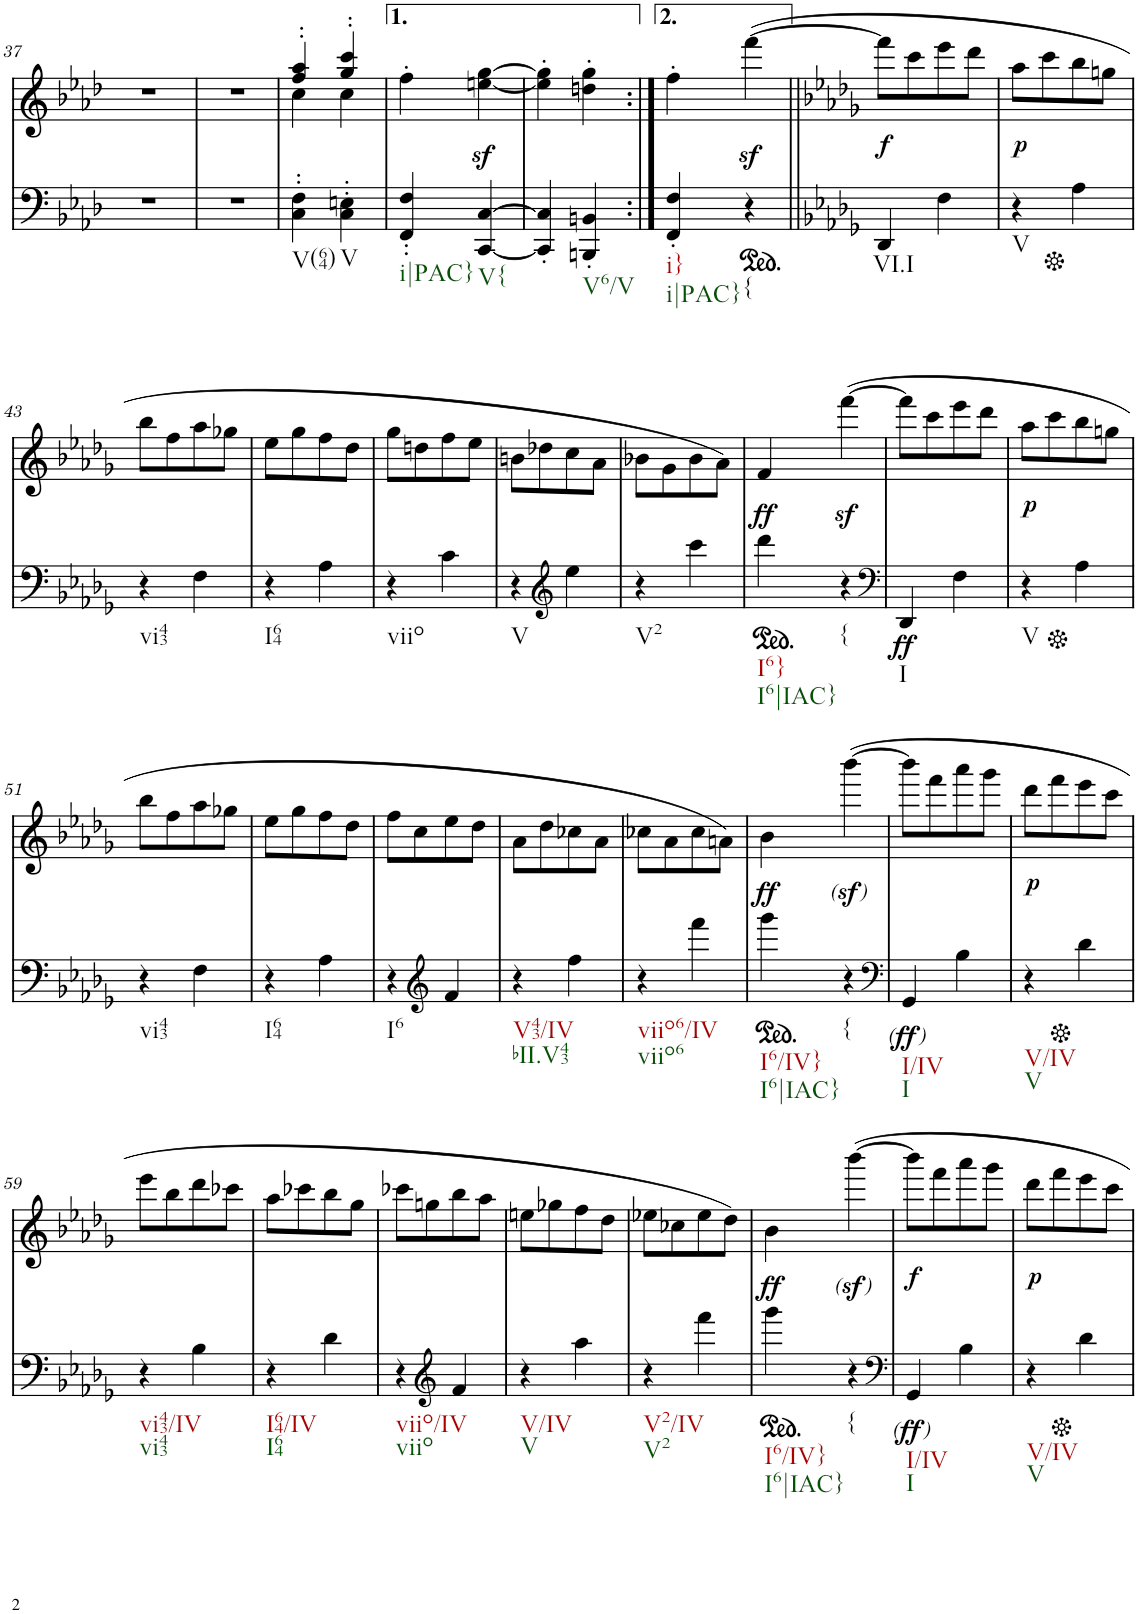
**kern	**dynam	**kern	**text	**dynam
*part2	*part2	*part1	*part1	*part1
*staff2	*staff2	*staff1	*staff1	*staff1
*I"piano	*	*I"piano	*	*
*I'Pno	*	*I'Pno	*	*
!!LO:PB:g=z
*clefF4	*	*clefG2	*	*
*k[b-e-a-d-]	*	*k[b-e-a-d-]	*	*
*f:	*	*f:	*	*
*M2/4	*	*M2/4	*	*
=37	=37	=37	=37	=37
2r	.	2r	.	.
=38	=38	=38	=38	=38
2r	.	2r	.	.
=39	=39	=39	=39	=39
*	*	*^	*	*
!LO:TX:b:t=V(64)	!	!	!	!	!
4C\'> 4F\'>	.	4ff/' 4aa-/'	4cc\	.	.
!LO:TX:b:t=V	!	!	!	!	!
4C\'> 4En\'>	.	4gg/' 4ccc/'	4cc\	.	.
=40	=40	=40	=40	=40	=40
!LO:TX:b:t=i|PAC}	!	!	!	!	!
*	*	*v	*v	*	*
4FF/' 4F/'	.	4ff'\	.	.
!LO:TX:b:t=V{	!	!	!	!
[4CC/ [4C/	.	[4een\z< [4gg\z<	.	.
=40X1	=40X1	=40X1	=40X1	=40X1
4CC/]' 4C/]'	.	4ee\]' 4gg\]'	.	.
!LO:TX:b:t=V6/V	!	!	!	!
4BBBn/' 4BBn/'	.	4ddn\' 4gg\'	.	.
=40X2:|!	=40X2:|!	=40X2:|!	=40X2:|!	=40X2:|!
!LO:TX:b:t=i}	!	!	!	!
!LO:TX:b:t=i|PAC}	!	!	!	!
4FF/' 4F/'	.	4ff'\	.	.
*ped	*	*	*	*
!LO:TX:b:t={	!	!	!	!
4r	.	([4fffz<\	.	.
=41||	=41||	=41||	=41||	=41||
*k[b-e-a-d-g-]	*	*k[b-e-a-d-g-]	*	*
!LO:TX:b:t=VI.I	!	!	!	!
!	!	!	!LO:LY:b	!
4DD-/	.	8fff\L]	.	.
.	.	8ccc\	.	.
4F\	.	8eee-\	.	.
.	.	8ddd-\J	.	.
=42	=42	=42	=42	=42
!LO:TX:b:t=V	!	!	!	!
!	!	!	!LO:LY:b	!
4r	.	8aa-\L	.	.
.	.	8ccc\	.	.
*Xped	*	*	*	*
4A-\	.	8bb-\	.	.
.	.	8ggn\J	.	.
!!LO:LB:g=z
=43	=43	=43	=43	=43
!LO:TX:b:t=vi43	!	!	!	!
4r	.	8bb-\L	.	.
.	.	8ff\	.	.
4F\	.	8aa-\	.	.
.	.	8gg-X\J	.	.
=44	=44	=44	=44	=44
!LO:TX:b:t=I64	!	!	!	!
4r	.	8ee-\L	.	.
.	.	8gg-\	.	.
4A-\	.	8ff\	.	.
.	.	8dd-\J	.	.
=45	=45	=45	=45	=45
!LO:TX:b:t=viio	!	!	!	!
4r	.	8gg-\L	.	.
.	.	8ddn\	.	.
4c\	.	8ff\	.	.
.	.	8ee-\J	.	.
=46	=46	=46	=46	=46
!LO:TX:b:t=V	!	!	!	!
4r	.	8bn\L	.	.
.	.	8dd-X\	.	.
*clefG2	*	*	*	*
4ee-\	.	8cc\	.	.
.	.	8a-\J	.	.
=47	=47	=47	=47	=47
!LO:TX:b:t=V2	!	!	!	!
4r	.	8b-X\L	.	.
.	.	8g-\	.	.
4ccc\	.	8b-\	.	.
.	.	8a-\J)	.	.
=48	=48	=48	=48	=48
*ped	*	*	*	*
!LO:TX:b:t=I6}	!	!	!	!
!LO:TX:b:t=I6|IAC}	!	!	!	!
!	!	!	!	!LO:DY:b
4ddd-\	.	4f/	.	ff
!LO:TX:b:t={	!	!	!	!
4r	.	([4fffz<\	.	.
=49	=49	=49	=49	=49
*clefF4	*	*	*	*
!LO:TX:b:t=I	!	!	!	!
!	!LO:DY:b	!	!	!
4DD-/	ff	8fff\L]	.	.
.	.	8ccc\	.	.
4F\	.	8eee-\	.	.
.	.	8ddd-\J	.	.
=50	=50	=50	=50	=50
!LO:TX:b:t=V	!	!	!	!
!	!	!	!LO:LY:b	!
4r	.	8aa-\L	.	.
.	.	8ccc\	.	.
*Xped	*	*	*	*
4A-\	.	8bb-\	.	.
.	.	8ggn\J	.	.
!!LO:LB:g=z
=51	=51	=51	=51	=51
!LO:TX:b:t=vi43	!	!	!	!
4r	.	8bb-\L	.	.
.	.	8ff\	.	.
4F\	.	8aa-\	.	.
.	.	8gg-X\J	.	.
=52	=52	=52	=52	=52
!LO:TX:b:t=I64	!	!	!	!
4r	.	8ee-\L	.	.
.	.	8gg-\	.	.
4A-\	.	8ff\	.	.
.	.	8dd-\J	.	.
=53	=53	=53	=53	=53
!LO:TX:b:t=I6	!	!	!	!
4r	.	8ff\L	.	.
.	.	8cc\	.	.
*clefG2	*	*	*	*
4f/	.	8ee-\	.	.
.	.	8dd-\J	.	.
=54	=54	=54	=54	=54
!LO:TX:b:t=V43/IV	!	!	!	!
!LO:TX:b:t=bII.V43	!	!	!	!
4r	.	8a-\L	.	.
.	.	8dd-\	.	.
4ff\	.	8cc-X\	.	.
.	.	8a-\J	.	.
=55	=55	=55	=55	=55
!LO:TX:b:t=viio6/IV	!	!	!	!
!LO:TX:b:t=viio6	!	!	!	!
4r	.	8cc-X\L	.	.
.	.	8a-\	.	.
4fff\	.	8cc-\	.	.
.	.	8an\J)	.	.
=56	=56	=56	=56	=56
*ped	*	*	*	*
!LO:TX:b:t=I6/IV}	!	!	!	!
!LO:TX:b:t=I6|IAC}	!	!	!	!
!	!	!	!	!LO:DY:b
4ggg-\	.	4b-\	.	ff
!LO:TX:b:t={	!	!	!	!
!	!	!	!	!LO:DY:b
!	!	!	!	!LO:DY:n=1:b
4r	.	([4bbb-z<\	.	other-dynamics other-dynamics
=57	=57	=57	=57	=57
*clefF4	*	*	*	*
!LO:TX:b:t=I/IV	!	!	!	!
!LO:TX:b:t=I	!	!	!	!
!	!LO:DY:b	!	!	!
!	!LO:DY:n=1:b	!	!	!
!	!LO:DY:n=2:b	!	!	!
4GG-/	other-dynamics ff other-dynamics	8bbb-\L]	.	.
.	.	8fff\	.	.
4B-\	.	8aaa-\	.	.
.	.	8ggg-\J	.	.
=58	=58	=58	=58	=58
!LO:TX:b:t=V/IV	!	!	!	!
!LO:TX:b:t=V	!	!	!	!
!	!	!	!LO:LY:b	!
4r	.	8ddd-\L	.	.
.	.	8fff\	.	.
*Xped	*	*	*	*
4d-\	.	8eee-\	.	.
.	.	8ccc\J	.	.
!!LO:LB:g=z
=59	=59	=59	=59	=59
!LO:TX:b:t=vi43/IV	!	!	!	!
!LO:TX:b:t=vi43	!	!	!	!
4r	.	8eee-\L	.	.
.	.	8bb-\	.	.
4B-\	.	8ddd-\	.	.
.	.	8ccc-X\J	.	.
=60	=60	=60	=60	=60
!LO:TX:b:t=I64/IV	!	!	!	!
!LO:TX:b:t=I64	!	!	!	!
4r	.	8aa-\L	.	.
.	.	8ccc-X\	.	.
4d-\	.	8bb-\	.	.
.	.	8gg-\J	.	.
=61	=61	=61	=61	=61
!LO:TX:b:t=viio/IV	!	!	!	!
!LO:TX:b:t=viio	!	!	!	!
4r	.	8ccc-X\L	.	.
.	.	8ggn\	.	.
*clefG2	*	*	*	*
4f/	.	8bb-\	.	.
.	.	8aa-\J	.	.
=62	=62	=62	=62	=62
!LO:TX:b:t=V/IV	!	!	!	!
!LO:TX:b:t=V	!	!	!	!
4r	.	8een\L	.	.
.	.	8gg-X\	.	.
4aa-\	.	8ff\	.	.
.	.	8dd-\J	.	.
=63	=63	=63	=63	=63
!LO:TX:b:t=V2/IV	!	!	!	!
!LO:TX:b:t=V2	!	!	!	!
4r	.	8ee-X\L	.	.
.	.	8cc-X\	.	.
4fff\	.	8ee-\	.	.
.	.	8dd-\J)	.	.
=64	=64	=64	=64	=64
*ped	*	*	*	*
!LO:TX:b:t=I6/IV}	!	!	!	!
!LO:TX:b:t=I6|IAC}	!	!	!	!
!	!	!	!	!LO:DY:b
4ggg-\	.	4b-\	.	ff
!LO:TX:b:t={	!	!	!	!
!	!	!	!	!LO:DY:b
!	!	!	!	!LO:DY:n=1:b
4r	.	[4bbb-z<\	.	other-dynamics other-dynamics
=65	=65	=65	=65	=65
*clefF4	*	*	*	*
!LO:TX:b:t=I/IV	!	!	!	!
!LO:TX:b:t=I	!	!	!	!
!	!LO:DY:b	!	!LO:LY:b	!
!	!LO:DY:n=1:b	!	!	!
!	!LO:DY:n=2:b	!	!	!
4GG-/	other-dynamics ff other-dynamics	8bbb-\L]	.	.
.	.	8fff\	.	.
4B-\	.	8aaa-\	.	.
.	.	8ggg-\J	.	.
=66	=66	=66	=66	=66
!LO:TX:b:t=V/IV	!	!	!	!
!LO:TX:b:t=V	!	!	!	!
!	!	!	!LO:LY:b	!
4r	.	8ddd-\L	.	.
.	.	8fff\	.	.
*Xped	*	*	*	*
4d-\	.	8eee-\	.	.
.	.	8ccc\J	.	.
=	=	=	=	=
*-	*-	*-	*-	*-
